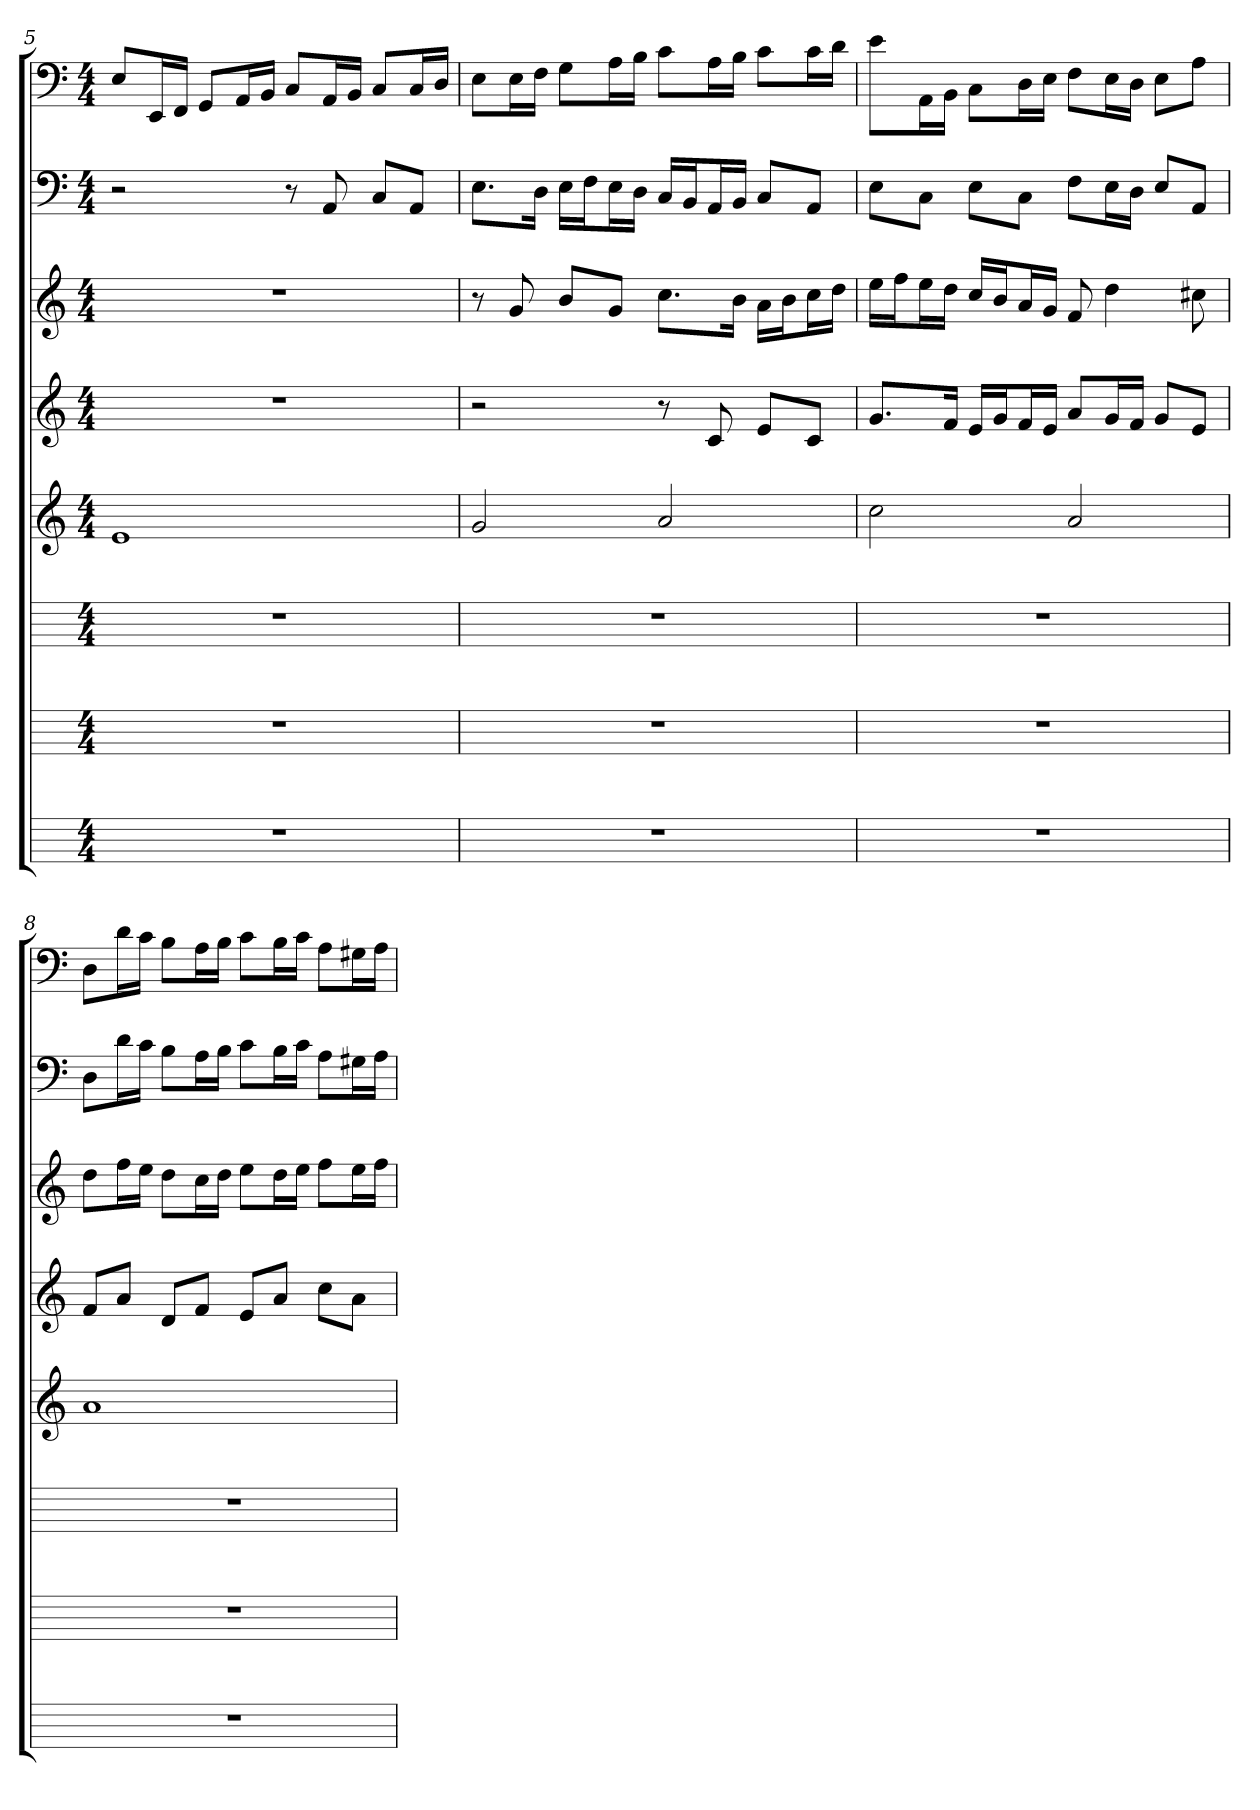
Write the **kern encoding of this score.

**kern	**kern	**kern	**kern	**kern	**kern	**kern	**kern
*part8	*part7	*part6	*part5	*part4	*part3	*part2	*part1
*staff8	*staff7	*staff6	*staff5	*staff4	*staff3	*staff2	*staff1
*k[]	*k[]	*k[]	*k[]	*k[]	*k[]	*k[]	*k[]
*a:	*a:	*a:	*a:	*a:	*a:	*a:	*a:
*M4/4	*M4/4	*M4/4	*M4/4	*M4/4	*M4/4	*M4/4	*M4/4
=5	=5	=5	=5	=5	=5	=5	=5
1r	1r	1r	1e	1r	1r	2r	8EL
.	.	.	.	.	.	.	16EEL
.	.	.	.	.	.	.	16FFJJ
.	.	.	.	.	.	.	8GGL
.	.	.	.	.	.	.	16AAL
.	.	.	.	.	.	.	16BBJJ
.	.	.	.	.	.	8r	8CL
.	.	.	.	.	.	8AA	16AAL
.	.	.	.	.	.	.	16BBJJ
.	.	.	.	.	.	8CL	8CL
.	.	.	.	.	.	8AAJ	16CL
.	.	.	.	.	.	.	16DJJ
=6	=6	=6	=6	=6	=6	=6	=6
1r	1r	1r	2g	2r	8r	8.EL	8EL
.	.	.	.	.	8g	.	16EL
.	.	.	.	.	.	16DJk	16FJJ
.	.	.	.	.	8bL	16ELL	8GL
.	.	.	.	.	.	16FJ	.
.	.	.	.	.	8gJ	16EL	16AL
.	.	.	.	.	.	16DJJ	16BJJ
.	.	.	2a	8r	8.ccL	16CLL	8cL
.	.	.	.	.	.	16BBJ	.
.	.	.	.	8c	.	16AAL	16AL
.	.	.	.	.	16bJk	16BBJJ	16BJJ
.	.	.	.	8eL	16aLL	8CL	8cL
.	.	.	.	.	16bJ	.	.
.	.	.	.	8cJ	16ccL	8AAJ	16cL
.	.	.	.	.	16ddJJ	.	16dJJ
=7	=7	=7	=7	=7	=7	=7	=7
1r	1r	1r	2cc	8.gL	16eeLL	8EL	8eL
.	.	.	.	.	16ffJ	.	.
.	.	.	.	.	16eeL	8CJ	16AAL
.	.	.	.	16fJk	16ddJJ	.	16BBJJ
.	.	.	.	16eLL	16ccLL	8EL	8CL
.	.	.	.	16gJ	16bJ	.	.
.	.	.	.	16fL	16aL	8CJ	16DL
.	.	.	.	16eJJ	16gJJ	.	16EJJ
.	.	.	2a	8aL	8f	8FL	8FL
.	.	.	.	16gL	4dd	16EL	16EL
.	.	.	.	16fJJ	.	16DJJ	16DJJ
.	.	.	.	8gL	.	8EL	8EL
.	.	.	.	8eJ	8cc#X	8AAJ	8AJ
=8	=8	=8	=8	=8	=8	=8	=8
1r	1r	1r	1a	8fL	8ddL	8DL	8DL
.	.	.	.	8aJ	16ffL	16dL	16dL
.	.	.	.	.	16eeJJ	16cJJ	16cJJ
.	.	.	.	8dL	8ddL	8BL	8BL
.	.	.	.	8fJ	16ccL	16AL	16AL
.	.	.	.	.	16ddJJ	16BJJ	16BJJ
.	.	.	.	8eL	8eeL	8cL	8cL
.	.	.	.	8aJ	16ddL	16BL	16BL
.	.	.	.	.	16eeJJ	16cJJ	16cJJ
.	.	.	.	8ccL	8ffL	8AL	8AL
.	.	.	.	8aJ	16eeL	16G#XL	16G#XL
.	.	.	.	.	16ffJJ	16AJJ	16AJJ
=	=	=	=	=	=	=	=
*-	*-	*-	*-	*-	*-	*-	*-
